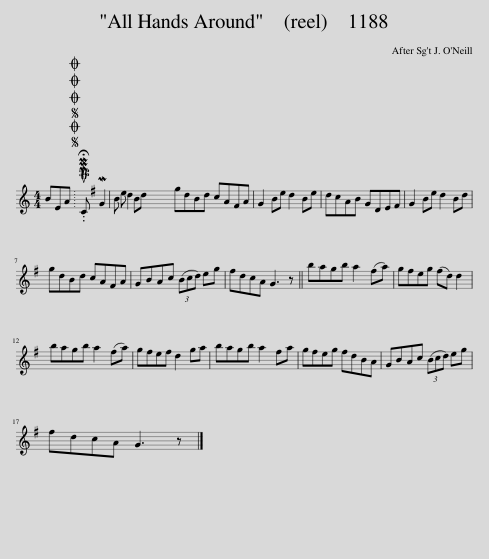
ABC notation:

X:1
L:1/8
M:4/4
I:linebreak $
K:C
V:1 treble
V:1
 BEA |SOSOOO .!fermata!PMTuC MG2 B e d2 Bd | gdBd cA^FA | G2 Be d2 Be | dcAB GDE^F | %5
 G2 Be d2 Bd |$ gdBd cA^FA | GBAc (3(Bcd) eg | ^fdcA G3 z || bagb a2 (^fa) | %10
 g^feg (fd) d2 |$ bagb a2 (^fa) | g^fef d2 ga | bagb a2 ^fa | g^feg fdBA | %15
 GBAc (3(Bcd) eg |$ ^fdcA G3 z |] %17
